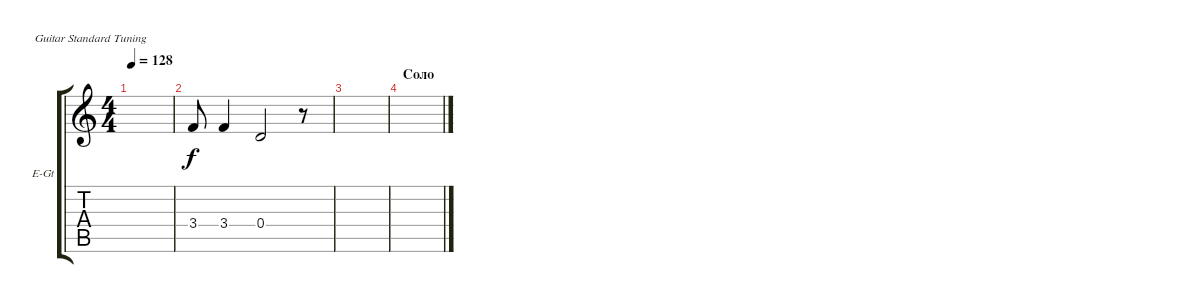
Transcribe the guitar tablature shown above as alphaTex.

\defaultSystemsLayout 4
\bracketExtendMode groupsimilarinstruments
\firstSystemTrackNameOrientation horizontal
\otherSystemsTrackNameOrientation horizontal
\track ("В. Бутусов (Вокал)" "E-Gt") {instrument electricguitarclean}
\staff {score tabs}
\tuning (E4 B3 G3 D3 A2 E2)
\ts (4 4)
\tempo 128
\clef g2
\ks c
|
3.4.8 3.4.4 0.4.2 r.8 |
|
\section ("" "Соло")
